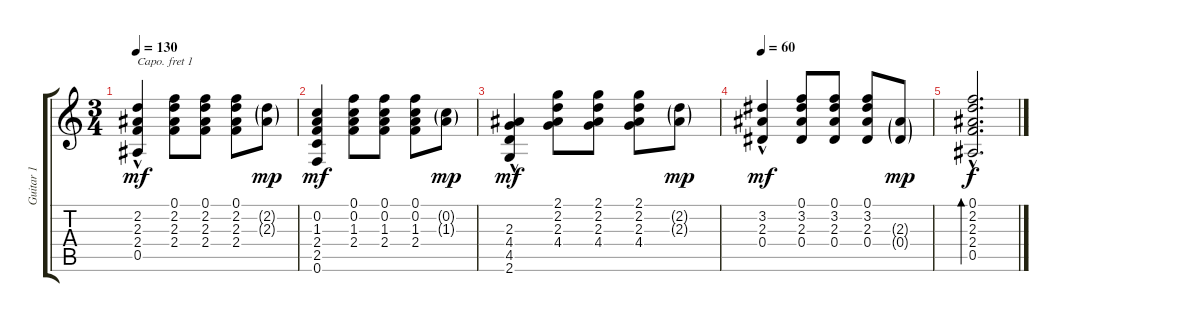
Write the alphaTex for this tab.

\track ("Guitar 1" "Guitar 1") {instrument acousticguitarnylon}
\staff {score tabs}
\capo 1
\tuning (E4 B3 G3 D3 A2 E2) {hide}
\ts (3 4)
\tempo 130
\clef g2
\ks c
(2.2 2.3 2.4 0.5{hac}).4{dy mf} (0.1 2.2 2.3 2.4).8 (0.1 2.2 2.3 2.4).8 (0.1 2.2 2.3 2.4).8 (2.2{g} 2.3{g}).8{dy mp} |
(0.2 1.3 2.4 2.5 0.6).4{dy mf} (0.1 0.2 1.3 2.4).8 (0.1 0.2 1.3 2.4).8 (0.1 0.2 1.3 2.4).8 (0.2{g} 1.3{g}).8{dy mp} |
(2.3 4.4 4.5{hac} 2.6{hac}).4{dy mf} (2.1 2.2 2.3 4.4).8 (2.1 2.2 2.3 4.4).8 (2.1 2.2 2.3 4.4).8 (2.2{g} 2.3{g}).8{dy mp} |
\tempo 60
(3.2 2.3 0.4{hac}).4{dy mf} (0.1 3.2 2.3 0.4).8 (0.1 3.2 2.3 0.4).8 (0.1 3.2 2.3 0.4).8 (2.3{g} 0.4{g}).8{dy mp} |
(0.1{hac} 2.2{hac} 2.3{hac} 2.4{hac} 0.5{hac}).2{d bd 240 dy f}
